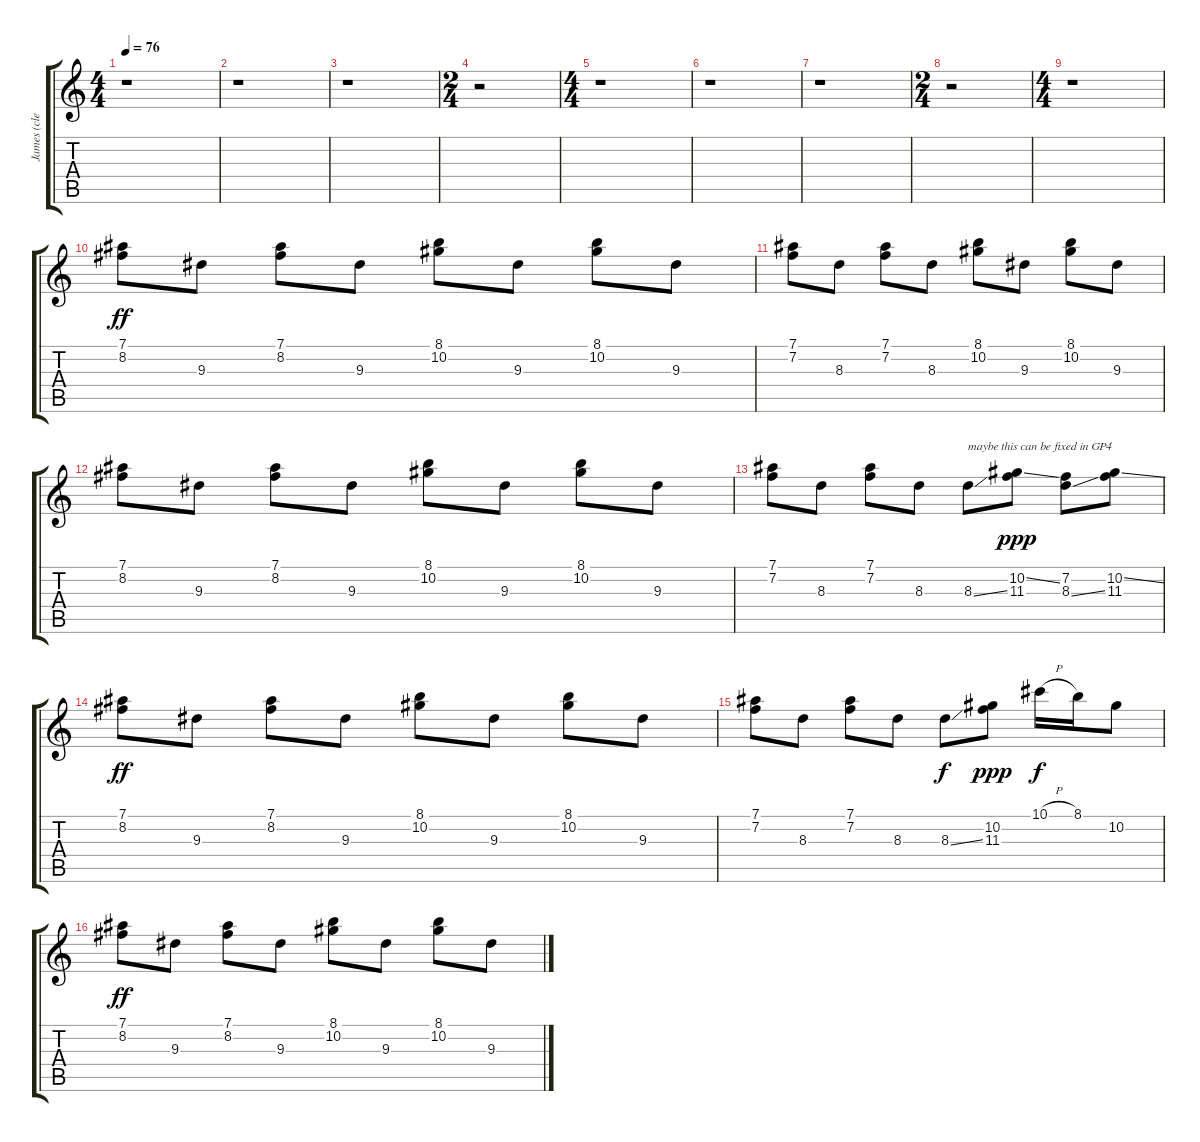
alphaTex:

\track ("James (clean)" "James (cle") {instrument electricguitarjazz}
\staff {score tabs}
\tuning (Eb4 Bb3 Gb3 Db3 Ab2 Eb2) {hide}
\ts (4 4)
\tempo 76
\clef g2
\ks c
r.1{dy ff instrument electricguitarjazz} |
r.1 |
r.1 |
\ts (2 4)
r.2 |
\ts (4 4)
r.1 |
r.1 |
r.1 |
\ts (2 4)
r.2 |
\ts (4 4)
r.1 |
(7.1 8.2).8 9.3.8 (7.1 8.2).8 9.3.8 (8.1 10.2).8 9.3.8 (8.1 10.2).8 9.3.8 |
(7.1 7.2).8 8.3.8 (7.1 7.2).8 8.3.8 (8.1 10.2).8 9.3.8 (8.1 10.2).8 9.3.8 |
(7.1 8.2).8 9.3.8 (7.1 8.2).8 9.3.8 (8.1 10.2).8 9.3.8 (8.1 10.2).8 9.3.8 |
(7.1 7.2).8 8.3.8 (7.1 7.2).8 8.3.8 8.3{ss}.8{txt "maybe this can be fixed in GP4"} (10.2{ss} 11.3).8{dy ppp} (7.2 8.3{ss}).8 (10.2{ss} 11.3).8 |
(7.1 8.2).8{dy ff instrument electricguitarjazz} 9.3.8 (7.1 8.2).8 9.3.8 (8.1 10.2).8 9.3.8 (8.1 10.2).8 9.3.8 |
(7.1 7.2).8 8.3.8 (7.1 7.2).8 8.3.8 8.3{ss}.8{dy f} (10.2 11.3).8{dy ppp} 10.1{h}.16{dy f} 8.1.16 10.2.8 |
(7.1 8.2).8{dy ff} 9.3.8 (7.1 8.2).8 9.3.8 (8.1 10.2).8 9.3.8 (8.1 10.2).8 9.3.8
